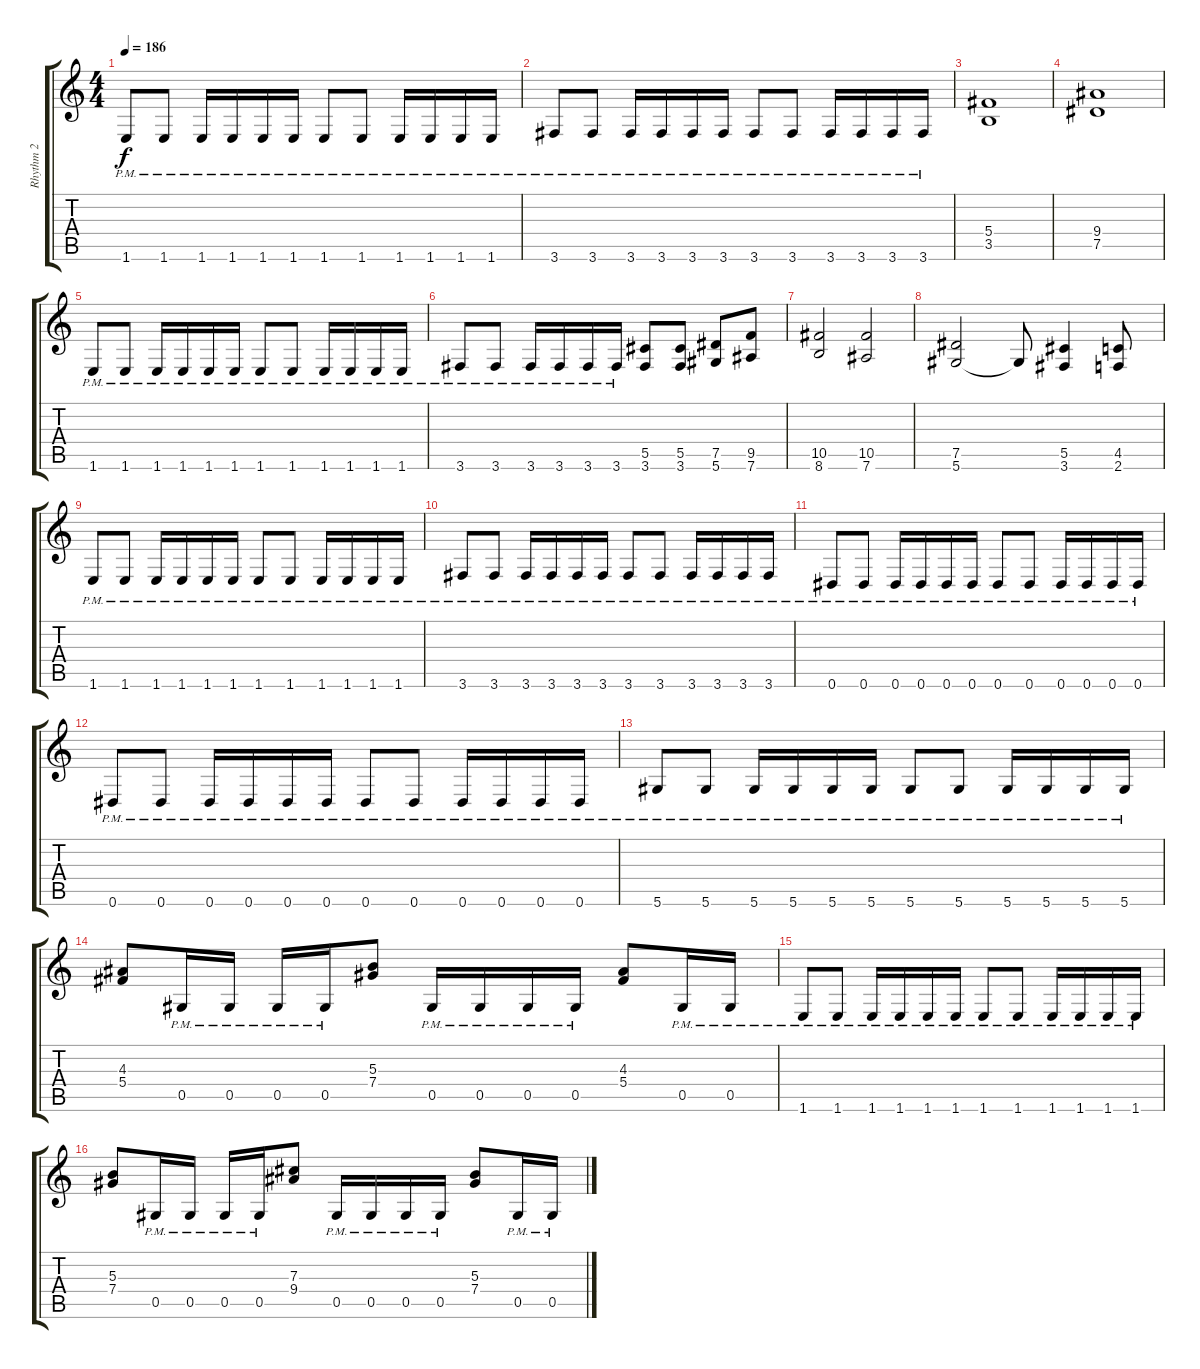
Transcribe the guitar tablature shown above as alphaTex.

\track ("Rhythm 2" "Rhythm 2") {instrument overdrivenguitar}
\staff {score tabs}
\tuning (Eb4 Bb3 Gb3 Db3 Ab2 Eb2) {hide}
\ts (4 4)
\tempo 186
\clef g2
\ks c
1.6{pm}.8{dy f} 1.6{pm}.8 1.6{pm}.16 1.6{pm}.16 1.6{pm}.16 1.6{pm}.16 1.6{pm}.8 1.6{pm}.8 1.6{pm}.16 1.6{pm}.16 1.6{pm}.16 1.6{pm}.16 |
3.6{pm}.8 3.6{pm}.8 3.6{pm}.16 3.6{pm}.16 3.6{pm}.16 3.6{pm}.16 3.6{pm}.8 3.6{pm}.8 3.6{pm}.16 3.6{pm}.16 3.6{pm}.16 3.6{pm}.16 |
(5.4 3.5).1 |
(9.4 7.5).1 |
1.6{pm}.8 1.6{pm}.8 1.6{pm}.16 1.6{pm}.16 1.6{pm}.16 1.6{pm}.16 1.6{pm}.8 1.6{pm}.8 1.6{pm}.16 1.6{pm}.16 1.6{pm}.16 1.6{pm}.16 |
3.6{pm}.8 3.6{pm}.8 3.6{pm}.16 3.6{pm}.16 3.6{pm}.16 3.6{pm}.16 (5.5 3.6).8 (5.5 3.6).8 (7.5 5.6).8 (9.5 7.6).8 |
(10.5 8.6).2 (10.5 7.6).2 |
(7.5 5.6).2 5.6{t}.8 (5.5 3.6).4 (4.5 2.6).8 |
1.6{pm}.8 1.6{pm}.8 1.6{pm}.16 1.6{pm}.16 1.6{pm}.16 1.6{pm}.16 1.6{pm}.8 1.6{pm}.8 1.6{pm}.16 1.6{pm}.16 1.6{pm}.16 1.6{pm}.16 |
3.6{pm}.8 3.6{pm}.8 3.6{pm}.16 3.6{pm}.16 3.6{pm}.16 3.6{pm}.16 3.6{pm}.8 3.6{pm}.8 3.6{pm}.16 3.6{pm}.16 3.6{pm}.16 3.6{pm}.16 |
0.6{pm}.8 0.6{pm}.8 0.6{pm}.16 0.6{pm}.16 0.6{pm}.16 0.6{pm}.16 0.6{pm}.8 0.6{pm}.8 0.6{pm}.16 0.6{pm}.16 0.6{pm}.16 0.6{pm}.16 |
0.6{pm}.8 0.6{pm}.8 0.6{pm}.16 0.6{pm}.16 0.6{pm}.16 0.6{pm}.16 0.6{pm}.8 0.6{pm}.8 0.6{pm}.16 0.6{pm}.16 0.6{pm}.16 0.6{pm}.16 |
5.6{pm}.8 5.6{pm}.8 5.6{pm}.16 5.6{pm}.16 5.6{pm}.16 5.6{pm}.16 5.6{pm}.8 5.6{pm}.8 5.6{pm}.16 5.6{pm}.16 5.6{pm}.16 5.6{pm}.16 |
(4.3 5.4).8 0.5{pm}.16 0.5{pm}.16 0.5{pm}.16 0.5{pm}.16 (5.3 7.4).8 0.5{pm}.16 0.5{pm}.16 0.5{pm}.16 0.5{pm}.16 (4.3 5.4).8 0.5{pm}.16 0.5{pm}.16 |
1.6{pm}.8 1.6{pm}.8 1.6{pm}.16 1.6{pm}.16 1.6{pm}.16 1.6{pm}.16 1.6{pm}.8 1.6{pm}.8 1.6{pm}.16 1.6{pm}.16 1.6{pm}.16 1.6{pm}.16 |
(5.3 7.4).8 0.5{pm}.16 0.5{pm}.16 0.5{pm}.16 0.5{pm}.16 (7.3 9.4).8 0.5{pm}.16 0.5{pm}.16 0.5{pm}.16 0.5{pm}.16 (5.3 7.4).8 0.5{pm}.16 0.5{pm}.16
